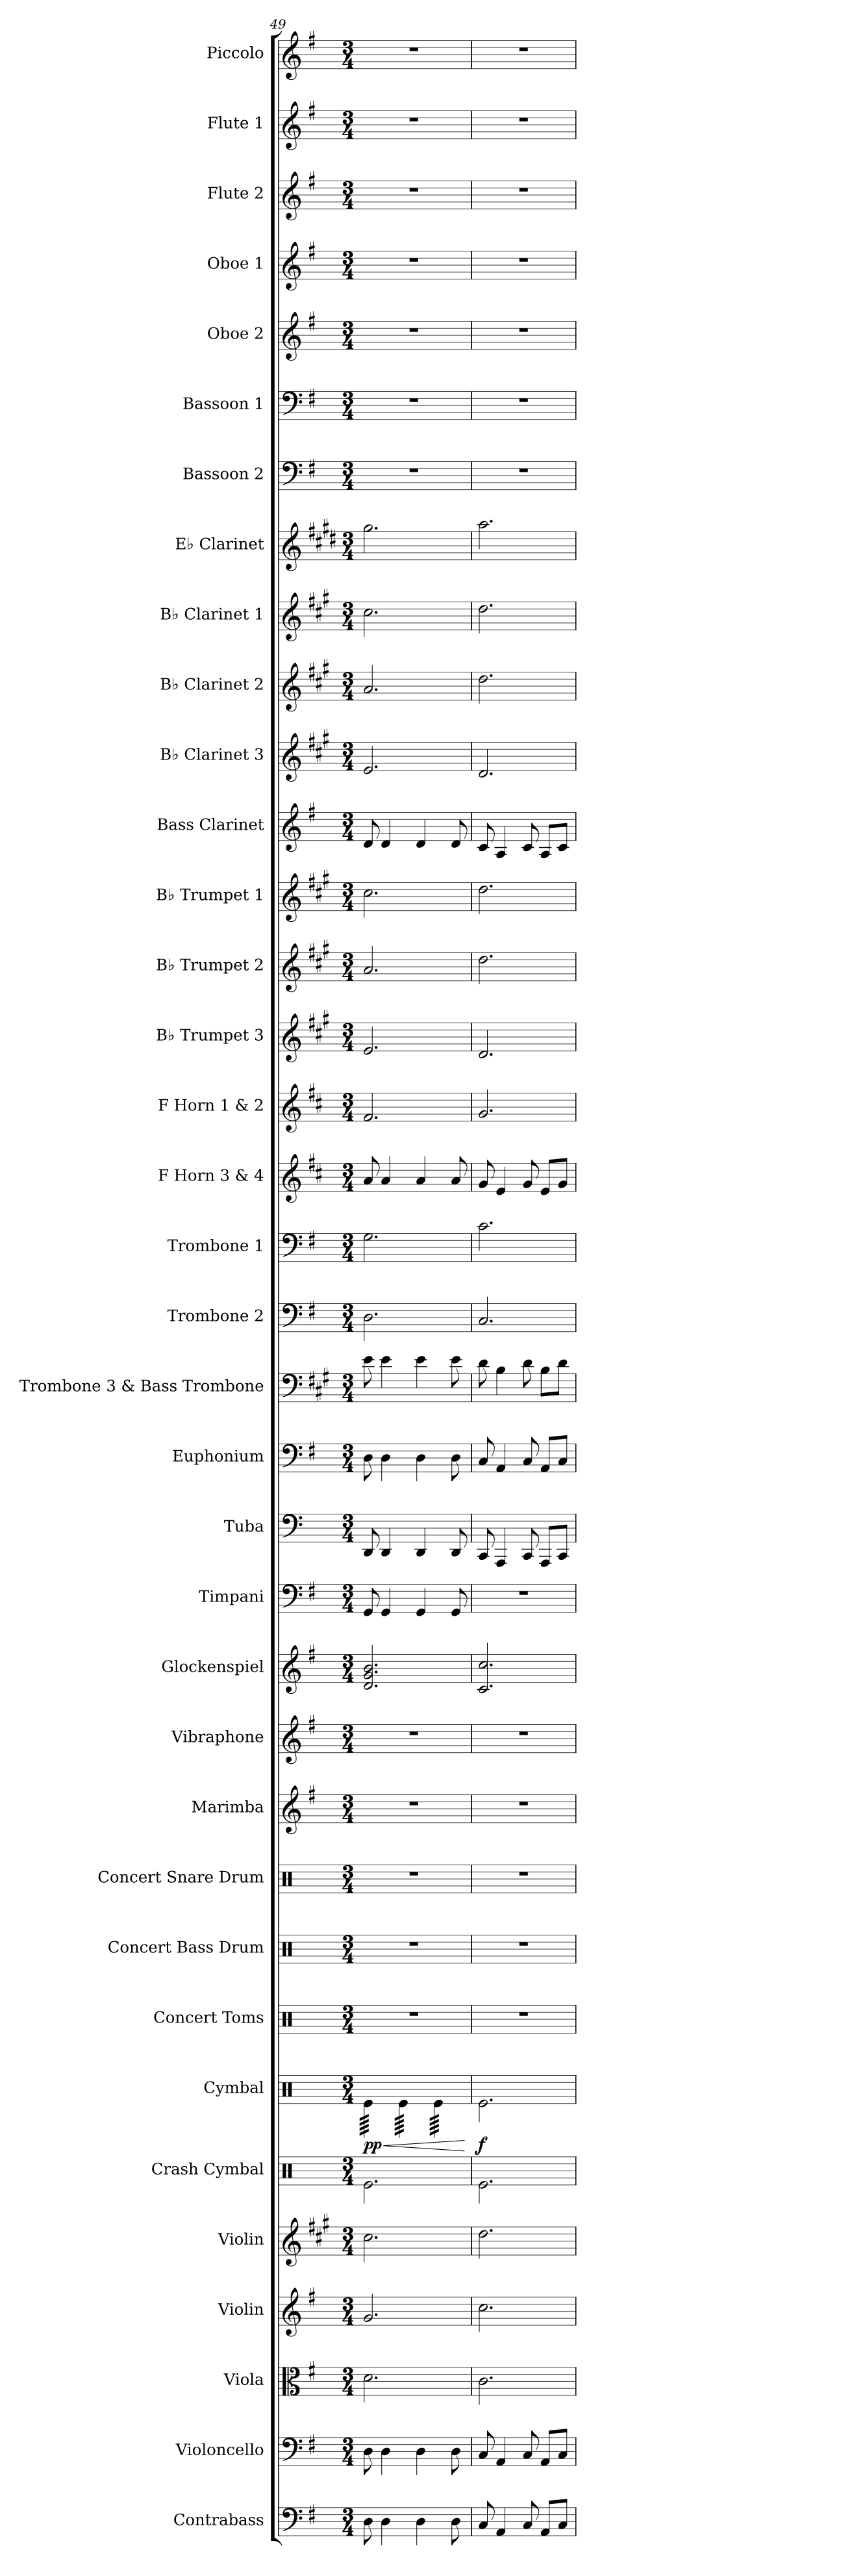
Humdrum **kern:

**kern	**kern	**kern	**kern	**kern	**kern	**kern	**dynam	**kern	**kern	**kern	**kern	**kern	**kern	**kern	**kern	**kern	**kern	**kern	**kern	**kern	**kern	**kern	**kern	**kern	**kern	**kern	**kern	**kern	**kern	**kern	**kern	**kern	**kern	**kern	**kern	**kern
*part36	*part35	*part34	*part33	*part32	*part31	*part30	*part30	*part29	*part28	*part27	*part26	*part25	*part24	*part23	*part22	*part21	*part20	*part19	*part18	*part17	*part16	*part15	*part14	*part13	*part12	*part11	*part10	*part9	*part8	*part7	*part6	*part5	*part4	*part3	*part2	*part1
*staff36	*staff35	*staff34	*staff33	*staff32	*staff31	*staff30	*staff30	*staff29	*staff28	*staff27	*staff26	*staff25	*staff24	*staff23	*staff22	*staff21	*staff20	*staff19	*staff18	*staff17	*staff16	*staff15	*staff14	*staff13	*staff12	*staff11	*staff10	*staff9	*staff8	*staff7	*staff6	*staff5	*staff4	*staff3	*staff2	*staff1
*I"Contrabass	*I"Violoncello	*I"Viola	*I"Violin	*I"Violin	*I"Crash Cymbal	*I"Cymbal	*	*I"Concert Toms	*I"Concert Bass Drum	*I"Concert Snare Drum	*I"Marimba	*I"Vibraphone	*I"Glockenspiel	*I"Timpani	*I"Tuba	*I"Euphonium	*I"Trombone 3 &amp; Bass Trombone	*I"Trombone 2	*I"Trombone 1	*I"F Horn 3 &amp; 4	*I"F Horn 1 &amp; 2	*I"B♭ Trumpet 3	*I"B♭ Trumpet 2	*I"B♭ Trumpet 1	*I"Bass Clarinet	*I"B♭ Clarinet 3	*I"B♭ Clarinet 2	*I"B♭ Clarinet 1	*I"E♭ Clarinet	*I"Bassoon 2	*I"Bassoon 1	*I"Oboe 2	*I"Oboe 1	*I"Flute 2	*I"Flute 1	*I"Piccolo
*I'Cb.	*I'Vc.	*I'Vla.	*I'Vln.	*I'Vln.	*I'Cr. Cym.	*I'Cym.	*	*I'C. Toms	*I'Con. BD	*I'Con. Sn.	*I'Mrm.	*I'Vib.	*I'Glock.	*I'Timp.	*I'Tba.	*I'Euph.	*I'Tbn. 3 B. Tbn.	*I'Tbn. 2	*I'Tbn. 1	*I'F Hn. 3 4	*I'F Hn. 1 2	*I'B♭ Tpt. 3	*I'B♭ Tpt. 2	*I'B♭ Tpt. 1	*I'B. Cl.	*I'B♭ Cl. 3	*I'B♭ Cl. 2	*I'B♭ Cl. 1	*I'E♭ Cl.	*I'Bsn. 2	*I'Bsn. 1	*I'Ob. 2	*I'Ob. 1	*I'Fl. 2	*I'Fl. 1	*I'Picc.
*clefF4	*clefF4	*clefC3	*clefG2	*clefG2	*clefX	*clefX	*	*clefX	*clefX	*clefX	*clefG2	*clefG2	*clefG2	*clefF4	*clefF4	*clefF4	*clefF4	*clefF4	*clefF4	*clefG2	*clefG2	*clefG2	*clefG2	*clefG2	*clefG2	*clefG2	*clefG2	*clefG2	*clefG2	*clefF4	*clefF4	*clefG2	*clefG2	*clefG2	*clefG2	*clefG2
*ITrd7c12	*	*	*	*ITrd1c2	*	*	*	*	*	*	*	*	*ITrd-14c-24	*	*	*	*ITrd1c2	*	*	*ITrd4c7	*ITrd4c7	*ITrd1c2	*ITrd1c2	*ITrd1c2	*ITrd8c14	*ITrd1c2	*ITrd1c2	*ITrd1c2	*ITrd-2c-3	*	*	*	*	*	*	*ITrd-7c-12
*k[f#]	*k[f#]	*k[f#]	*k[f#]	*k[f#]	*k[]	*k[]	*	*k[]	*k[]	*k[]	*k[f#]	*k[f#]	*k[f#]	*k[f#]	*k[]	*k[f#]	*k[f#]	*k[f#]	*k[f#]	*k[f#]	*k[f#]	*k[f#]	*k[f#]	*k[f#]	*k[f#]	*k[f#]	*k[f#]	*k[f#]	*k[f#]	*k[f#]	*k[f#]	*k[f#]	*k[f#]	*k[f#]	*k[f#]	*k[f#]
*M3/4	*M3/4	*M3/4	*M3/4	*M3/4	*M3/4	*M3/4	*	*M3/4	*M3/4	*M3/4	*M3/4	*M3/4	*M3/4	*M3/4	*M3/4	*M3/4	*M3/4	*M3/4	*M3/4	*M3/4	*M3/4	*M3/4	*M3/4	*M3/4	*M3/4	*M3/4	*M3/4	*M3/4	*M3/4	*M3/4	*M3/4	*M3/4	*M3/4	*M3/4	*M3/4	*M3/4
=49	=49	=49	=49	=49	=49	=49	=49	=49	=49	=49	=49	=49	=49	=49	=49	=49	=49	=49	=49	=49	=49	=49	=49	=49	=49	=49	=49	=49	=49	=49	=49	=49	=49	=49	=49	=49
!	!	!	!	!	!	!	!LO:HP:b	!	!	!	!	!	!	!	!	!	!	!	!	!	!	!	!	!	!	!	!	!	!	!	!	!	!	!	!	!
!	!	!	!	!	!	!	!LO:DY:n=1:b	!	!	!	!	!	!	!	!	!	!	!	!	!	!	!	!	!	!	!	!	!	!	!	!	!	!	!	!	!
*	*	*	*	*	*	*tremolo	*	*	*	*	*	*	*	*	*	*	*	*	*	*	*	*	*	*	*	*	*	*	*	*	*	*	*	*	*	*
8DD\	8D\	2.d\	2.g/	2.b\	2.Re\	64Re\LLLL	< pp	2.r	2.r	2.r	2.r	2.r	2.ddd/ 2.ggg/ 2.bbb/	8GG/	8DD/	8D\	8d\	2.D\	2.G\	8d/	2.B/	2.d/	2.g/	2.b\	8D/	2.d/	2.g/	2.b\	2.bb\	2.r	2.r	2.r	2.r	2.r	2.r	2.r
.	.	.	.	.	.	64Re\	.	.	.	.	.	.	.	.	.	.	.	.	.	.	.	.	.	.	.	.	.	.	.	.	.	.	.	.	.	.
.	.	.	.	.	.	64Re\	.	.	.	.	.	.	.	.	.	.	.	.	.	.	.	.	.	.	.	.	.	.	.	.	.	.	.	.	.	.
.	.	.	.	.	.	64Re\	.	.	.	.	.	.	.	.	.	.	.	.	.	.	.	.	.	.	.	.	.	.	.	.	.	.	.	.	.	.
.	.	.	.	.	.	64Re\	.	.	.	.	.	.	.	.	.	.	.	.	.	.	.	.	.	.	.	.	.	.	.	.	.	.	.	.	.	.
.	.	.	.	.	.	64Re\	.	.	.	.	.	.	.	.	.	.	.	.	.	.	.	.	.	.	.	.	.	.	.	.	.	.	.	.	.	.
.	.	.	.	.	.	64Re\	.	.	.	.	.	.	.	.	.	.	.	.	.	.	.	.	.	.	.	.	.	.	.	.	.	.	.	.	.	.
.	.	.	.	.	.	64Re\	.	.	.	.	.	.	.	.	.	.	.	.	.	.	.	.	.	.	.	.	.	.	.	.	.	.	.	.	.	.
4DD\	4D\	.	.	.	.	64Re\	.	.	.	.	.	.	.	4GG/	4DD/	4D\	4d\	.	.	4d/	.	.	.	.	4D/	.	.	.	.	.	.	.	.	.	.	.
.	.	.	.	.	.	64Re\	.	.	.	.	.	.	.	.	.	.	.	.	.	.	.	.	.	.	.	.	.	.	.	.	.	.	.	.	.	.
.	.	.	.	.	.	64Re\	.	.	.	.	.	.	.	.	.	.	.	.	.	.	.	.	.	.	.	.	.	.	.	.	.	.	.	.	.	.
.	.	.	.	.	.	64Re\	.	.	.	.	.	.	.	.	.	.	.	.	.	.	.	.	.	.	.	.	.	.	.	.	.	.	.	.	.	.
.	.	.	.	.	.	64Re\	.	.	.	.	.	.	.	.	.	.	.	.	.	.	.	.	.	.	.	.	.	.	.	.	.	.	.	.	.	.
.	.	.	.	.	.	64Re\	.	.	.	.	.	.	.	.	.	.	.	.	.	.	.	.	.	.	.	.	.	.	.	.	.	.	.	.	.	.
.	.	.	.	.	.	64Re\	.	.	.	.	.	.	.	.	.	.	.	.	.	.	.	.	.	.	.	.	.	.	.	.	.	.	.	.	.	.
.	.	.	.	.	.	64Re\JJJJ	.	.	.	.	.	.	.	.	.	.	.	.	.	.	.	.	.	.	.	.	.	.	.	.	.	.	.	.	.	.
.	.	.	.	.	.	64Re\LLLL	.	.	.	.	.	.	.	.	.	.	.	.	.	.	.	.	.	.	.	.	.	.	.	.	.	.	.	.	.	.
.	.	.	.	.	.	64Re\	.	.	.	.	.	.	.	.	.	.	.	.	.	.	.	.	.	.	.	.	.	.	.	.	.	.	.	.	.	.
.	.	.	.	.	.	64Re\	.	.	.	.	.	.	.	.	.	.	.	.	.	.	.	.	.	.	.	.	.	.	.	.	.	.	.	.	.	.
.	.	.	.	.	.	64Re\	.	.	.	.	.	.	.	.	.	.	.	.	.	.	.	.	.	.	.	.	.	.	.	.	.	.	.	.	.	.
.	.	.	.	.	.	64Re\	.	.	.	.	.	.	.	.	.	.	.	.	.	.	.	.	.	.	.	.	.	.	.	.	.	.	.	.	.	.
.	.	.	.	.	.	64Re\	.	.	.	.	.	.	.	.	.	.	.	.	.	.	.	.	.	.	.	.	.	.	.	.	.	.	.	.	.	.
.	.	.	.	.	.	64Re\	.	.	.	.	.	.	.	.	.	.	.	.	.	.	.	.	.	.	.	.	.	.	.	.	.	.	.	.	.	.
.	.	.	.	.	.	64Re\	.	.	.	.	.	.	.	.	.	.	.	.	.	.	.	.	.	.	.	.	.	.	.	.	.	.	.	.	.	.
4DD\	4D\	.	.	.	.	64Re\	.	.	.	.	.	.	.	4GG/	4DD/	4D\	4d\	.	.	4d/	.	.	.	.	4D/	.	.	.	.	.	.	.	.	.	.	.
.	.	.	.	.	.	64Re\	.	.	.	.	.	.	.	.	.	.	.	.	.	.	.	.	.	.	.	.	.	.	.	.	.	.	.	.	.	.
.	.	.	.	.	.	64Re\	.	.	.	.	.	.	.	.	.	.	.	.	.	.	.	.	.	.	.	.	.	.	.	.	.	.	.	.	.	.
.	.	.	.	.	.	64Re\	.	.	.	.	.	.	.	.	.	.	.	.	.	.	.	.	.	.	.	.	.	.	.	.	.	.	.	.	.	.
.	.	.	.	.	.	64Re\	.	.	.	.	.	.	.	.	.	.	.	.	.	.	.	.	.	.	.	.	.	.	.	.	.	.	.	.	.	.
.	.	.	.	.	.	64Re\	.	.	.	.	.	.	.	.	.	.	.	.	.	.	.	.	.	.	.	.	.	.	.	.	.	.	.	.	.	.
.	.	.	.	.	.	64Re\	.	.	.	.	.	.	.	.	.	.	.	.	.	.	.	.	.	.	.	.	.	.	.	.	.	.	.	.	.	.
.	.	.	.	.	.	64Re\JJJJ	.	.	.	.	.	.	.	.	.	.	.	.	.	.	.	.	.	.	.	.	.	.	.	.	.	.	.	.	.	.
.	.	.	.	.	.	64Re\LLLL	.	.	.	.	.	.	.	.	.	.	.	.	.	.	.	.	.	.	.	.	.	.	.	.	.	.	.	.	.	.
.	.	.	.	.	.	64Re\	.	.	.	.	.	.	.	.	.	.	.	.	.	.	.	.	.	.	.	.	.	.	.	.	.	.	.	.	.	.
.	.	.	.	.	.	64Re\	.	.	.	.	.	.	.	.	.	.	.	.	.	.	.	.	.	.	.	.	.	.	.	.	.	.	.	.	.	.
.	.	.	.	.	.	64Re\	.	.	.	.	.	.	.	.	.	.	.	.	.	.	.	.	.	.	.	.	.	.	.	.	.	.	.	.	.	.
.	.	.	.	.	.	64Re\	.	.	.	.	.	.	.	.	.	.	.	.	.	.	.	.	.	.	.	.	.	.	.	.	.	.	.	.	.	.
.	.	.	.	.	.	64Re\	.	.	.	.	.	.	.	.	.	.	.	.	.	.	.	.	.	.	.	.	.	.	.	.	.	.	.	.	.	.
.	.	.	.	.	.	64Re\	.	.	.	.	.	.	.	.	.	.	.	.	.	.	.	.	.	.	.	.	.	.	.	.	.	.	.	.	.	.
.	.	.	.	.	.	64Re\	.	.	.	.	.	.	.	.	.	.	.	.	.	.	.	.	.	.	.	.	.	.	.	.	.	.	.	.	.	.
8DD\	8D\	.	.	.	.	64Re\	.	.	.	.	.	.	.	8GG/	8DD/	8D\	8d\	.	.	8d/	.	.	.	.	8D/	.	.	.	.	.	.	.	.	.	.	.
.	.	.	.	.	.	64Re\	.	.	.	.	.	.	.	.	.	.	.	.	.	.	.	.	.	.	.	.	.	.	.	.	.	.	.	.	.	.
.	.	.	.	.	.	64Re\	.	.	.	.	.	.	.	.	.	.	.	.	.	.	.	.	.	.	.	.	.	.	.	.	.	.	.	.	.	.
.	.	.	.	.	.	64Re\	.	.	.	.	.	.	.	.	.	.	.	.	.	.	.	.	.	.	.	.	.	.	.	.	.	.	.	.	.	.
.	.	.	.	.	.	64Re\	.	.	.	.	.	.	.	.	.	.	.	.	.	.	.	.	.	.	.	.	.	.	.	.	.	.	.	.	.	.
.	.	.	.	.	.	64Re\	.	.	.	.	.	.	.	.	.	.	.	.	.	.	.	.	.	.	.	.	.	.	.	.	.	.	.	.	.	.
.	.	.	.	.	.	64Re\	.	.	.	.	.	.	.	.	.	.	.	.	.	.	.	.	.	.	.	.	.	.	.	.	.	.	.	.	.	.
.	.	.	.	.	.	64Re\JJJJ	.	.	.	.	.	.	.	.	.	.	.	.	.	.	.	.	.	.	.	.	.	.	.	.	.	.	.	.	.	.
*	*	*	*	*	*	*Xtremolo	*	*	*	*	*	*	*	*	*	*	*	*	*	*	*	*	*	*	*	*	*	*	*	*	*	*	*	*	*	*
.	.	.	.	.	.	.	[	.	.	.	.	.	.	.	.	.	.	.	.	.	.	.	.	.	.	.	.	.	.	.	.	.	.	.	.	.
!!LO:PB:g=z
=50	=50	=50	=50	=50	=50	=50	=50	=50	=50	=50	=50	=50	=50	=50	=50	=50	=50	=50	=50	=50	=50	=50	=50	=50	=50	=50	=50	=50	=50	=50	=50	=50	=50	=50	=50	=50
!	!	!	!	!	!	!	!LO:DY:b	!	!	!	!	!	!	!	!	!	!	!	!	!	!	!	!	!	!	!	!	!	!	!	!	!	!	!	!	!
8CC/	8C/	2.c\	2.cc\	2.cc\	2.Re\	2.Re\	f	2.r	2.r	2.r	2.r	2.r	2.ccc/ 2.cccc/	2.r	8CC/	8C/	8c\	2.C/	2.c\	8c/	2.c/	2.c/	2.cc\	2.cc\	8C/	2.c/	2.cc\	2.cc\	2.ccc\	2.r	2.r	2.r	2.r	2.r	2.r	2.r
4AAA/	4AA/	.	.	.	.	.	.	.	.	.	.	.	.	.	4AAA/	4AA/	4A\	.	.	4A/	.	.	.	.	4AA/	.	.	.	.	.	.	.	.	.	.	.
8CC/	8C/	.	.	.	.	.	.	.	.	.	.	.	.	.	8CC/	8C/	8c\	.	.	8c/	.	.	.	.	8C/	.	.	.	.	.	.	.	.	.	.	.
8AAA/L	8AA/L	.	.	.	.	.	.	.	.	.	.	.	.	.	8AAA/L	8AA/L	8A\L	.	.	8A/L	.	.	.	.	8AA/L	.	.	.	.	.	.	.	.	.	.	.
8CC/J	8C/J	.	.	.	.	.	.	.	.	.	.	.	.	.	8CC/J	8C/J	8c\J	.	.	8c/J	.	.	.	.	8C/J	.	.	.	.	.	.	.	.	.	.	.
=	=	=	=	=	=	=	=	=	=	=	=	=	=	=	=	=	=	=	=	=	=	=	=	=	=	=	=	=	=	=	=	=	=	=	=	=
*-	*-	*-	*-	*-	*-	*-	*-	*-	*-	*-	*-	*-	*-	*-	*-	*-	*-	*-	*-	*-	*-	*-	*-	*-	*-	*-	*-	*-	*-	*-	*-	*-	*-	*-	*-	*-
